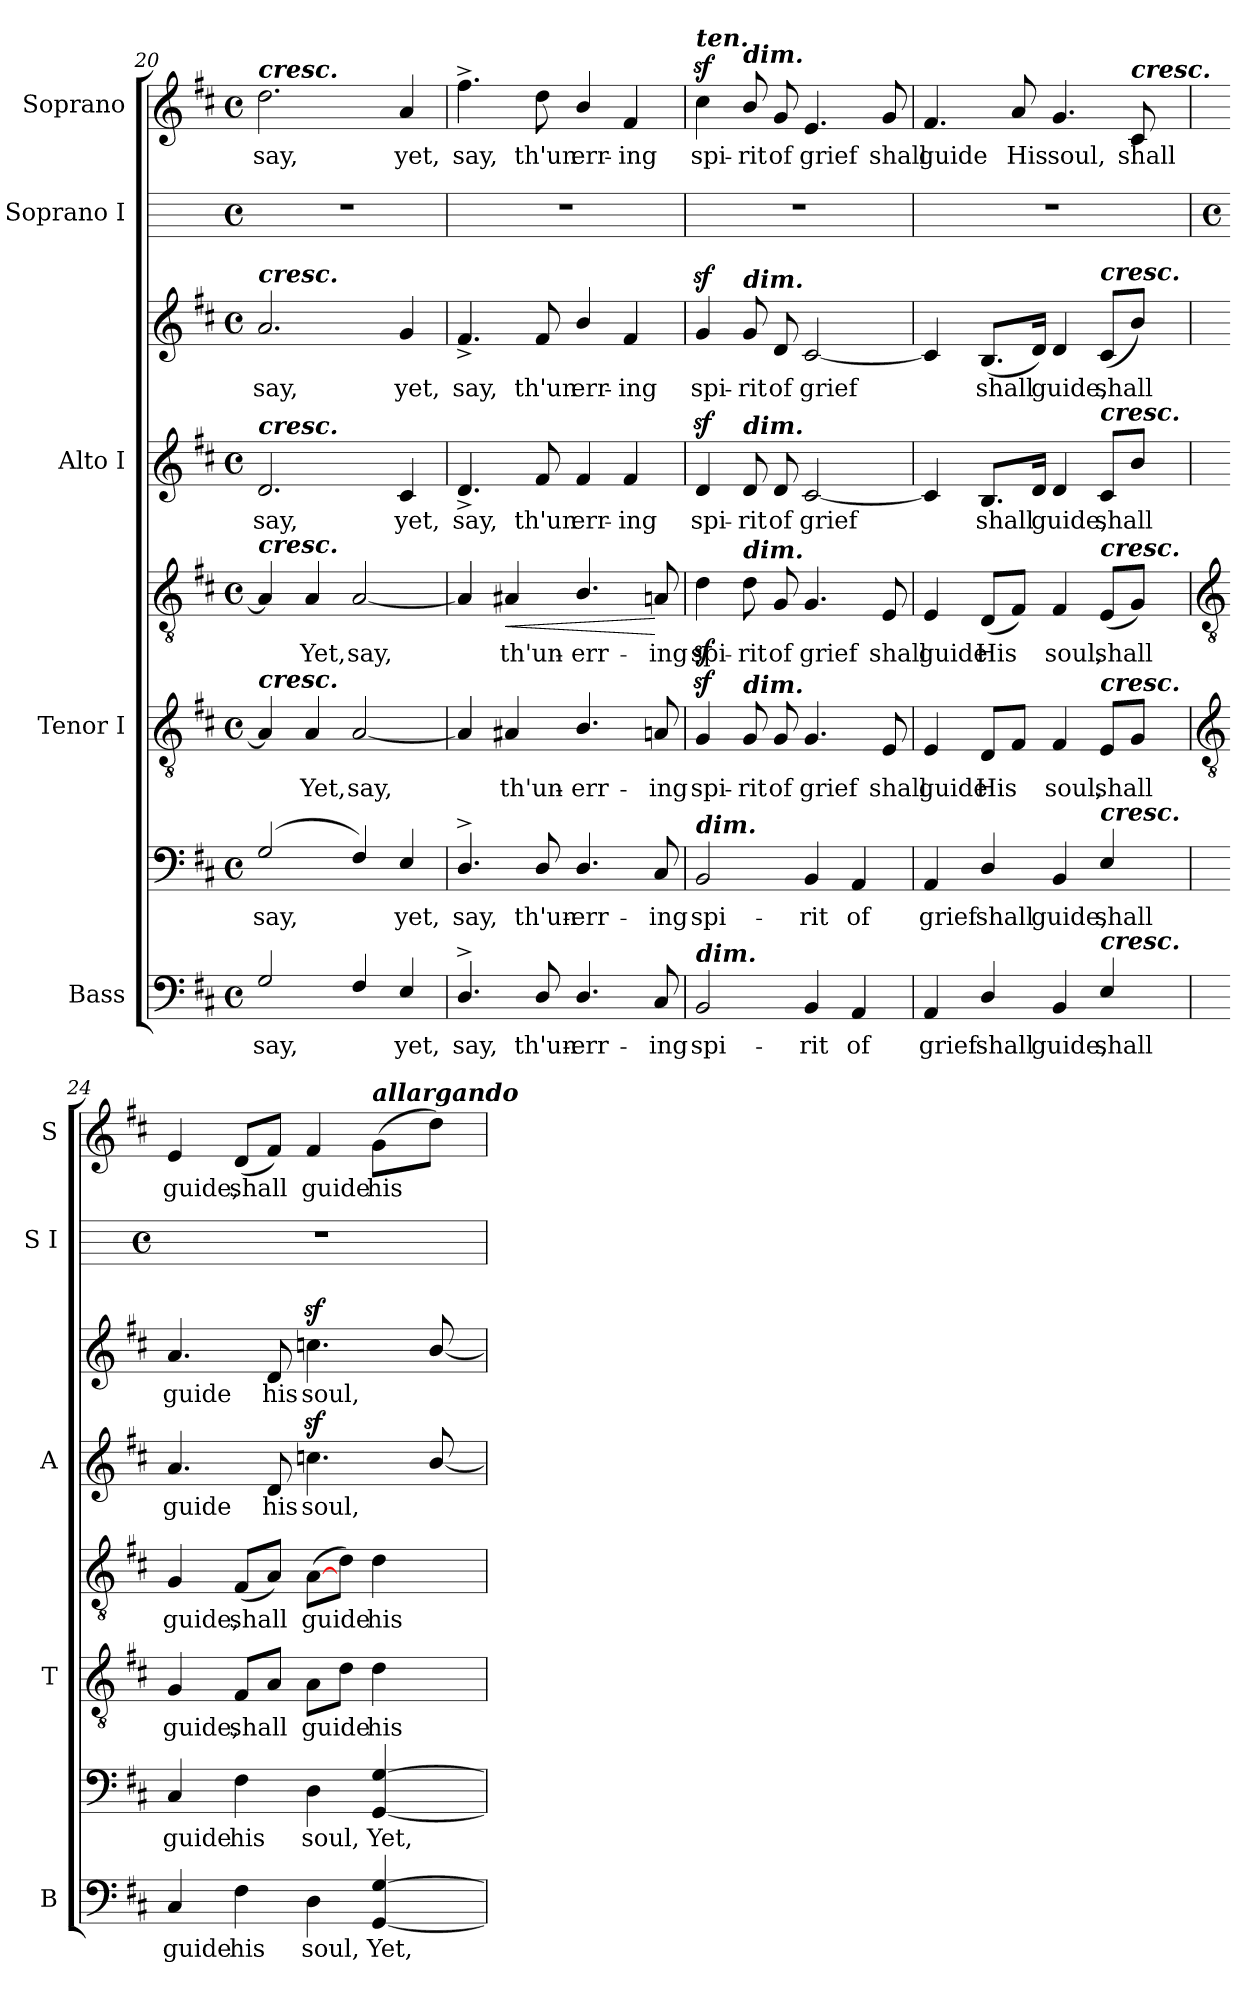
**kern	**text	**kern	**text	**dynam	**kern	**text	**kern	**text	**dynam	**kern	**text	**kern	**text	**kern	**kern	**text
*part5	*part5	*part5	*part5	*part5	*part4	*part4	*part4	*part4	*part4	*part3	*part3	*part3	*part3	*part2	*part1	*part1
*staff8	*staff8	*staff7	*staff7	*staff7/8	*staff6	*staff6	*staff5	*staff5	*staff5/6	*staff4	*staff4	*staff3	*staff3	*staff2	*staff1	*staff1
*I"Bass	*	*	*	*	*I"Tenor I	*	*	*	*	*I"Alto I	*	*	*	*I"Soprano I	*I"Soprano	*
*I'B	*	*	*	*	*I'T	*	*	*	*	*I'A	*	*	*	*I'S I	*I'S	*
*	*	*clefF4	*	*	*clefGv2	*	*clefGv2	*	*	*clefG2	*	*clefG2	*	*	*clefG2	*
*k[f#c#]	*	*k[f#c#]	*	*	*k[f#c#]	*	*k[f#c#]	*	*	*k[f#c#]	*	*k[f#c#]	*	*	*k[f#c#]	*
*D:	*	*D:	*	*	*D:	*	*D:	*	*	*D:	*	*D:	*	*	*D:	*
*M4/4	*	*M4/4	*	*	*M4/4	*	*M4/4	*	*	*M4/4	*	*M4/4	*	*M4/4	*M4/4	*
*met(c)	*	*met(c)	*	*	*met(c)	*	*met(c)	*	*	*met(c)	*	*met(c)	*	*met(c)	*met(c)	*
=20	=20	=20	=20	=20	=20	=20	=20	=20	=20	=20	=20	=20	=20	=20	=20	=20
!	!	!	!	!	!	!	!	!	!	!	!	!	!	!	!LO:TX:a:Bi:t=cresc.	!
!	!	!	!	!	!	!	!	!	!	!	!	!LO:TX:a:Bi:t=cresc.	!	!	!	!
!	!	!	!	!	!	!	!	!	!	!LO:TX:a:Bi:t=cresc.	!	!	!	!	!	!
!	!	!	!	!	!	!	!LO:TX:a:Bi:t=cresc.	!	!	!	!	!	!	!	!	!
!	!	!	!	!	!LO:TX:a:Bi:t=cresc.	!	!	!	!	!	!	!	!	!	!	!
!	!	!LO:TX:a:Bi:t=cresc.	!	!	!	!	!	!	!	!	!	!	!	!	!	!
!LO:TX:a:Bi:t=cresc.	!	!	!	!	!	!	!	!	!	!	!	!	!	!	!	!
!	!LO:LY:b	!	!LO:LY:b	!	!	!	!	!	!	!	!LO:LY:b	!	!LO:LY:b	!	!	!LO:LY:b
*^	*	*^	*	*	*	*	*	*	*	*	*	*	*	*	*	*
2G	1ryy	say,	(>2G	1ryy	say,	.	4A]	.	4A]	.	.	2.d	say,	2.a	say,	1r	2.dd	say,
!	!	!	!	!	!	!	!	!LO:LY:b	!	!LO:LY:b	!	!	!	!	!	!	!	!
.	.	.	.	.	.	.	4A	Yet,	4A	Yet,	.	.	.	.	.	.	.	.
!	!	!	!	!	!	!	!	!LO:LY:b	!	!LO:LY:b	!	!	!	!	!	!	!	!
4F#	.	.	4F#)	.	.	.	[2A	say,	[2A	say,	.	.	.	.	.	.	.	.
!	!	!LO:LY:b	!	!	!LO:LY:b	!	!	!	!	!	!	!	!LO:LY:b	!	!LO:LY:b	!	!	!LO:LY:b
4E	.	yet,	4E	.	yet,	.	.	.	.	.	.	4c#	yet,	4g	yet,	.	4a	yet,
=21	=21	=21	=21	=21	=21	=21	=21	=21	=21	=21	=21	=21	=21	=21	=21	=21	=21	=21
!	!	!LO:LY:b	!	!	!LO:LY:b	!	!	!	!	!	!	!	!LO:LY:b	!	!LO:LY:b	!	!	!LO:LY:b
4.D^/	1ryy	say,	4.D^/	1ryy	say,	.	4A]	.	4A]	.	.	4.d^	say,	4.f#^	say,	1r	4.ff#^	say,
!	!	!	!	!	!	!	!	!LO:LY:b	!	!LO:LY:b	!LO:HP:b	!	!	!	!	!	!	!
.	.	.	.	.	.	.	4A#X	th'un-	4A#X	th'un-	<	.	.	.	.	.	.	.
!	!	!LO:LY:b	!	!	!LO:LY:b	!	!	!	!	!	!	!	!LO:LY:b	!	!LO:LY:b	!	!	!LO:LY:b
8D/	.	th'un-	8D/	.	th'un-	.	.	.	.	.	.	8f#	th'un	8f#	th'un	.	8dd	th'un
!	!	!LO:LY:b	!	!	!LO:LY:b	!	!	!LO:LY:b	!	!LO:LY:b	!	!	!LO:LY:b	!	!LO:LY:b	!	!	!LO:LY:b
4.D/	.	-err-	4.D/	.	-err-	.	4.B/	-err-	4.B/	-err-	.	4f#	err-	4b/	err-	.	4b/	err-
!	!	!	!	!	!	!	!	!	!	!	!	!	!LO:LY:b	!	!LO:LY:b	!	!	!LO:LY:b
.	.	.	.	.	.	.	.	.	.	.	.	4f#	-ing	4f#	-ing	.	4f#	-ing
!	!	!LO:LY:b	!	!	!LO:LY:b	!	!	!LO:LY:b	!	!LO:LY:b	!	!	!	!	!	!	!	!
8C#	.	-ing	8C#	.	-ing	.	8An	-ing	8An	-ing	[	.	.	.	.	.	.	.
=22	=22	=22	=22	=22	=22	=22	=22	=22	=22	=22	=22	=22	=22	=22	=22	=22	=22	=22
!	!	!	!	!	!	!	!	!	!	!	!	!	!	!	!	!	!LO:TX:a:Bi:t=ten.	!
!	!	!	!LO:TX:a:Bi:t=dim.	!	!	!	!	!	!	!	!	!	!	!	!	!	!	!
!LO:TX:a:Bi:t=dim.	!	!	!	!	!	!	!	!	!	!	!	!	!	!	!	!	!	!
!	!	!LO:LY:b	!	!	!LO:LY:b	!LO:DY:b=2	!	!LO:LY:b	!	!LO:LY:b	!	!	!LO:LY:b	!	!LO:LY:b	!	!	!LO:LY:b
!	!	!	!	!	!	!LO:DY:n=1:b	!	!	!	!	!	!	!	!	!	!	!	!
2BB	1ryy	spi-	2BB	1ryy	spi-	sf sf	4Gz<	spi-	4dz<	spi-	.	4dz<	spi-	4gz<	spi-	1r	4cc#z<	spi-
!	!	!	!	!	!	!	!	!	!	!	!	!	!	!	!	!	!LO:TX:a:Bi:t=dim.	!
!	!	!	!	!	!	!	!	!	!	!	!	!	!	!LO:TX:a:Bi:t=dim.	!	!	!	!
!	!	!	!	!	!	!	!	!	!	!	!	!LO:TX:a:Bi:t=dim.	!	!	!	!	!	!
!	!	!	!	!	!	!	!	!	!LO:TX:a:Bi:t=dim.	!	!	!	!	!	!	!	!	!
!	!	!	!	!	!	!	!LO:TX:a:Bi:t=dim.	!	!	!	!	!	!	!	!	!	!	!
!	!	!	!	!	!	!	!	!LO:LY:b	!	!LO:LY:b	!	!	!LO:LY:b	!	!LO:LY:b	!	!	!LO:LY:b
.	.	.	.	.	.	.	8G	-rit	8d	-rit	.	8d	-rit	8g	-rit	.	8b/	-rit
!	!	!	!	!	!	!	!	!LO:LY:b	!	!LO:LY:b	!	!	!LO:LY:b	!	!LO:LY:b	!	!	!LO:LY:b
.	.	.	.	.	.	.	8G	of	8G	of	.	8d	of	8d	of	.	8g	of
!	!	!LO:LY:b	!	!	!LO:LY:b	!	!	!LO:LY:b	!	!LO:LY:b	!	!	!LO:LY:b	!	!LO:LY:b	!	!	!LO:LY:b
4BB	.	-rit	4BB	.	-rit	.	4.G	grief	4.G	grief	.	[2c#	grief	[2c#	grief	.	4.e	grief
!	!	!LO:LY:b	!	!	!LO:LY:b	!	!	!	!	!	!	!	!	!	!	!	!	!
4AA	.	of	4AA	.	of	.	.	.	.	.	.	.	.	.	.	.	.	.
!	!	!	!	!	!	!	!	!LO:LY:b	!	!LO:LY:b	!	!	!	!	!	!	!	!LO:LY:b
.	.	.	.	.	.	.	8E	shall	8E	shall	.	.	.	.	.	.	8g	shall
=23	=23	=23	=23	=23	=23	=23	=23	=23	=23	=23	=23	=23	=23	=23	=23	=23	=23	=23
!	!	!LO:LY:b	!	!	!LO:LY:b	!	!	!LO:LY:b	!	!LO:LY:b	!	!	!	!	!	!	!	!LO:LY:b
4AA	1ryy	grief	4AA	1ryy	grief	.	4E	guide	4E	guide	.	4c#]	.	4c#]	.	1r	4.f#	guide
!	!	!LO:LY:b	!	!	!LO:LY:b	!	!	!LO:LY:b	!	!LO:LY:b	!	!	!LO:LY:b	!	!LO:LY:b	!	!	!
4D/	.	shall	4D/	.	shall	.	8DL	His	(<8DL	His	.	8.BL	shall	(<8.BL	shall	.	.	.
!	!	!	!	!	!	!	!	!	!	!	!	!	!	!	!	!	!	!LO:LY:b
.	.	.	.	.	.	.	8F#J	.	8F#J)	.	.	.	.	.	.	.	8a	His
.	.	.	.	.	.	.	.	.	.	.	.	16dJ	.	16dJ)	.	.	.	.
!	!	!LO:LY:b	!	!	!LO:LY:b	!	!	!LO:LY:b	!	!LO:LY:b	!	!	!LO:LY:b	!	!LO:LY:b	!	!	!LO:LY:b
4BB	.	guide,	4BB	.	guide,	.	4F#	soul,	4F#	soul,	.	4d	guide,	4d	guide,	.	4.g	soul,
!	!	!	!	!	!	!	!	!	!	!	!	!	!	!LO:TX:a:Bi:t=cresc.	!	!	!	!
!	!	!	!	!	!	!	!	!	!	!	!	!LO:TX:a:Bi:t=cresc.	!	!	!	!	!	!
!	!	!	!	!	!	!	!	!	!LO:TX:a:Bi:t=cresc.	!	!	!	!	!	!	!	!	!
!	!	!	!	!	!	!	!LO:TX:a:Bi:t=cresc.	!	!	!	!	!	!	!	!	!	!	!
!	!	!	!LO:TX:a:Bi:t=cresc.	!	!	!	!	!	!	!	!	!	!	!	!	!	!	!
!LO:TX:a:Bi:t=cresc.	!	!	!	!	!	!	!	!	!	!	!	!	!	!	!	!	!	!
!	!	!LO:LY:b	!	!	!LO:LY:b	!	!	!LO:LY:b	!	!LO:LY:b	!	!	!LO:LY:b	!	!LO:LY:b	!	!	!
4E	.	shall	4E	.	shall	.	8EL	shall	(<8EL	shall	.	8c#L	shall	(8c#L	shall	.	.	.
!	!	!	!	!	!	!	!	!	!	!	!	!	!	!	!	!	!LO:TX:a:Bi:t=cresc.	!
!	!	!	!	!	!	!	!	!	!	!	!	!	!	!	!	!	!	!LO:LY:b
.	.	.	.	.	.	.	8GJ	.	8GJ)	.	.	8bJ	.	8bJ)	.	.	8c#	shall
!!LO:LB:g=z
=24	=24	=24	=24	=24	=24	=24	=24	=24	=24	=24	=24	=24	=24	=24	=24	=24	=24	=24
*	*	*	*	*	*	*	*clefGv2	*	*clefGv2	*	*	*	*	*	*	*	*	*
*	*	*	*	*	*	*	*	*	*	*	*	*	*	*	*	*M4/4	*	*
*	*	*	*	*	*	*	*	*	*	*	*	*	*	*	*	*met(c)	*	*
!	!	!LO:LY:b	!	!	!LO:LY:b	!	!	!LO:LY:b	!	!LO:LY:b	!	!	!LO:LY:b	!	!LO:LY:b	!	!	!LO:LY:b
4C#	2ryy	guide	4C#	2ryy	guide	.	4G	guide,	4G	guide,	.	4.a	guide	4.a	guide	1r	4e	guide,
!	!	!LO:LY:b	!	!	!LO:LY:b	!	!	!LO:LY:b	!	!LO:LY:b	!	!	!	!	!	!	!	!LO:LY:b
4F#\	.	his	4F#\	.	his	.	8F#L	shall	(<8F#L	shall	.	.	.	.	.	.	(<8dL	shall
!	!	!	!	!	!	!	!	!	!	!	!	!	!LO:LY:b	!	!LO:LY:b	!	!	!
.	.	.	.	.	.	.	8AJ	.	8AJ)	.	.	8d	his	8d	his	.	8f#J)	.
!	!	!LO:LY:b	!	!	!LO:LY:b	!	!	!LO:LY:b	!	!LO:LY:b	!	!	!LO:LY:b	!	!LO:LY:b	!	!	!LO:LY:b
4D\	2ryy	soul,	4D\	2ryy	soul,	.	8AL	guide	(>[8AL	guide	.	4.ccnz<	soul,	4.ccnz<	soul,	.	4f#	guide
.	.	.	.	.	.	.	8dJ	.	8dJ)	.	.	.	.	.	.	.	.	.
!	!	!	!	!	!	!	!	!	!	!	!	!	!	!	!	!	!LO:TX:a:Bi:t=allargando	!
!	!	!LO:LY:b	!	!	!LO:LY:b	!LO:DY:b=2	!	!LO:LY:b	!	!LO:LY:b	!	!	!	!	!	!	!	!LO:LY:b
!	!	!	!	!	!	!LO:DY:n=1:b	!	!	!	!	!	!	!	!	!	!	!	!
[4GG [4G	.	Yet,	[4GG [4G	.	Yet,	sf sf	4d	his	4d	his	.	.	.	.	.	.	(8gL	his
.	.	.	.	.	.	.	.	.	.	.	.	[8b/	.	[8b/	.	.	8ddJ)	.
*v	*v	*	*	*	*	*	*	*	*	*	*	*	*	*	*	*	*	*
*	*	*v	*v	*	*	*	*	*	*	*	*	*	*	*	*	*	*
=	=	=	=	=	=	=	=	=	=	=	=	=	=	=	=	=
*-	*-	*-	*-	*-	*-	*-	*-	*-	*-	*-	*-	*-	*-	*-	*-	*-
